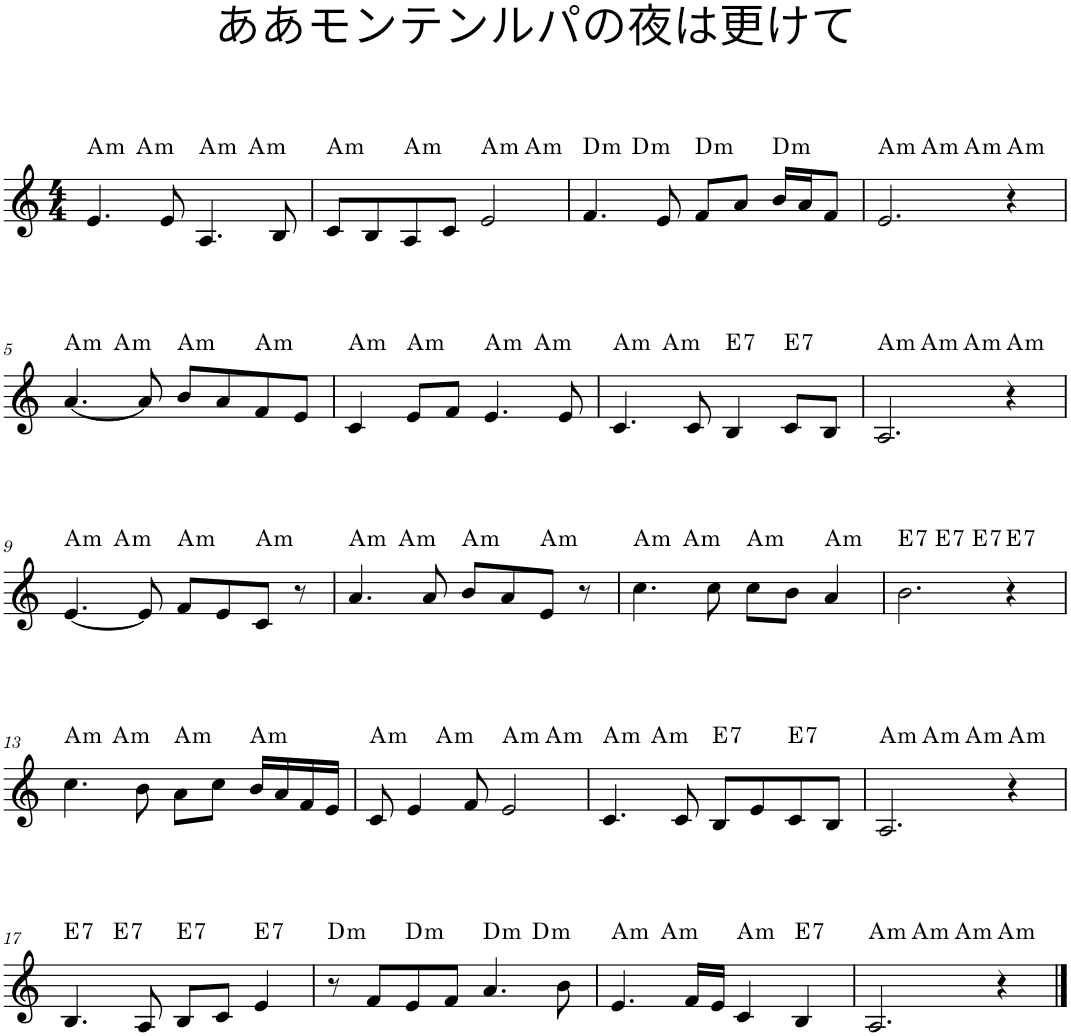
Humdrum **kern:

**kern	**harte
*part1	*part1
*staff1	*
*I"Piano	*
*I'Pno.	*
*clefG2	*
*k[]	*
*M4/4	*
=1	=1
!	!LO:H:kt=m
*^	*
*	*^	*
4.e/	4ryy	2.ryy	A:min
!	!	!	!LO:H:kt=m
.	2.ryy	.	A:min
8e/	.	.	.
!	!	!	!LO:H:kt=m
4.A/	.	.	A:min
!	!	!	!LO:H:kt=m
.	.	4ryy	A:min
8B/	.	.	.
=2	=2	=2	=2
!	!	!	!LO:H:kt=m
*	*v	*v	*
8c/L	2.ryy	A:min
8B/	.	.
!	!	!LO:H:kt=m
8A/	.	A:min
8c/J	.	.
!	!	!LO:H:kt=m
2e/	.	A:min
!	!	!LO:H:kt=m
.	4ryy	A:min
=3	=3	=3
!	!	!LO:H:kt=m
4.f/	4ryy	D:min
!	!	!LO:H:kt=m
.	2.ryy	D:min
8e/	.	.
!	!	!LO:H:kt=m
8f/L	.	D:min
8a/J	.	.
!	!	!LO:H:kt=m
16b/LL	.	D:min
16a/J	.	.
8f/J	.	.
=4	=4	=4
!	!	!LO:H:kt=m
*	*^	*
2.e/	4ryy	2ryy	A:min
!	!	!	!LO:H:kt=m
.	2.ryy	.	A:min
!	!	!	!LO:H:kt=m
.	.	2ryy	A:min
!	!	!	!LO:H:kt=m
4r	.	.	A:min
!!LO:LB:g=z	!!	!!
=5	=5	=5	=5
!	!	!	!LO:H:kt=m
*	*v	*v	*
[<4.a/	4ryy	A:min
!	!	!LO:H:kt=m
.	2.ryy	A:min
8a/]	.	.
!	!	!LO:H:kt=m
8b/L	.	A:min
8a/	.	.
!	!	!LO:H:kt=m
8f/	.	A:min
8e/J	.	.
=6	=6	=6
!	!	!LO:H:kt=m
4c/	2.ryy	A:min
!	!	!LO:H:kt=m
8e/L	.	A:min
8f/J	.	.
!	!	!LO:H:kt=m
4.e/	.	A:min
!	!	!LO:H:kt=m
.	4ryy	A:min
8e/	.	.
=7	=7	=7
!	!	!LO:H:kt=m
4.c/	4ryy	A:min
!	!	!LO:H:kt=m
.	2.ryy	A:min
8c/	.	.
!	!	!LO:H:kt=7
4B/	.	E:7
!	!	!LO:H:kt=7
8c/L	.	E:7
8B/J	.	.
=8	=8	=8
!	!	!LO:H:kt=m
*	*^	*
2.A/	4ryy	2ryy	A:min
!	!	!	!LO:H:kt=m
.	2.ryy	.	A:min
!	!	!	!LO:H:kt=m
.	.	2ryy	A:min
!	!	!	!LO:H:kt=m
4r	.	.	A:min
!!LO:LB:g=z	!!	!!
=9	=9	=9	=9
!	!	!	!LO:H:kt=m
*	*v	*v	*
[<4.e/	4ryy	A:min
!	!	!LO:H:kt=m
.	2.ryy	A:min
8e/]	.	.
!	!	!LO:H:kt=m
8f/L	.	A:min
8e/	.	.
!	!	!LO:H:kt=m
8c/J	.	A:min
8r	.	.
=10	=10	=10
!	!	!LO:H:kt=m
4.a/	4ryy	A:min
!	!	!LO:H:kt=m
.	2.ryy	A:min
8a/	.	.
!	!	!LO:H:kt=m
8b/L	.	A:min
8a/	.	.
!	!	!LO:H:kt=m
8e/J	.	A:min
8r	.	.
=11	=11	=11
!	!	!LO:H:kt=m
4.cc\	4ryy	A:min
!	!	!LO:H:kt=m
.	2.ryy	A:min
8cc\	.	.
!	!	!LO:H:kt=m
8cc\L	.	A:min
8b\J	.	.
!	!	!LO:H:kt=m
4a/	.	A:min
=12	=12	=12
!	!	!LO:H:kt=7
*	*^	*
2.b\	4ryy	2ryy	E:7
!	!	!	!LO:H:kt=7
.	2.ryy	.	E:7
!	!	!	!LO:H:kt=7
.	.	2ryy	E:7
!	!	!	!LO:H:kt=7
4r	.	.	E:7
!!LO:LB:g=z	!!	!!
=13	=13	=13	=13
!	!	!	!LO:H:kt=m
*	*v	*v	*
4.cc\	4ryy	A:min
!	!	!LO:H:kt=m
.	2.ryy	A:min
8b\	.	.
!	!	!LO:H:kt=m
8a\L	.	A:min
8cc\J	.	.
!	!	!LO:H:kt=m
16b/LL	.	A:min
16a/	.	.
16f/	.	.
16e/JJ	.	.
=14	=14	=14
!	!	!LO:H:kt=m
*	*^	*
8c/	4ryy	2.ryy	A:min
4e/	.	.	.
!	!	!	!LO:H:kt=m
.	2.ryy	.	A:min
8f/	.	.	.
!	!	!	!LO:H:kt=m
2e/	.	.	A:min
!	!	!	!LO:H:kt=m
.	.	4ryy	A:min
=15	=15	=15	=15
!	!	!	!LO:H:kt=m
*	*v	*v	*
4.c/	4ryy	A:min
!	!	!LO:H:kt=m
.	2.ryy	A:min
8c/	.	.
!	!	!LO:H:kt=7
8B/L	.	E:7
8e/	.	.
!	!	!LO:H:kt=7
8c/	.	E:7
8B/J	.	.
=16	=16	=16
!	!	!LO:H:kt=m
*	*^	*
2.A/	4ryy	2ryy	A:min
!	!	!	!LO:H:kt=m
.	2.ryy	.	A:min
!	!	!	!LO:H:kt=m
.	.	2ryy	A:min
!	!	!	!LO:H:kt=m
4r	.	.	A:min
!!LO:LB:g=z	!!	!!
=17	=17	=17	=17
!	!	!	!LO:H:kt=7
*	*v	*v	*
4.B/	4ryy	E:7
!	!	!LO:H:kt=7
.	2.ryy	E:7
8A/	.	.
!	!	!LO:H:kt=7
8B/L	.	E:7
8c/J	.	.
!	!	!LO:H:kt=7
4e/	.	E:7
=18	=18	=18
!	!	!LO:H:kt=m
8r	2.ryy	D:min
8f/L	.	.
!	!	!LO:H:kt=m
8e/	.	D:min
8f/J	.	.
!	!	!LO:H:kt=m
4.a/	.	D:min
!	!	!LO:H:kt=m
.	4ryy	D:min
8b\	.	.
=19	=19	=19
!	!	!LO:H:kt=m
4.e/	4ryy	A:min
!	!	!LO:H:kt=m
.	2.ryy	A:min
16f/LL	.	.
16e/JJ	.	.
!	!	!LO:H:kt=m
4c/	.	A:min
!	!	!LO:H:kt=7
4B/	.	E:7
=20	=20	=20
!	!	!LO:H:kt=m
*	*^	*
2.A/	4ryy	2ryy	A:min
!	!	!	!LO:H:kt=m
.	2.ryy	.	A:min
!	!	!	!LO:H:kt=m
.	.	2ryy	A:min
!	!	!	!LO:H:kt=m
4r	.	.	A:min
*v	*v	*v	*
==	==
*-	*-
